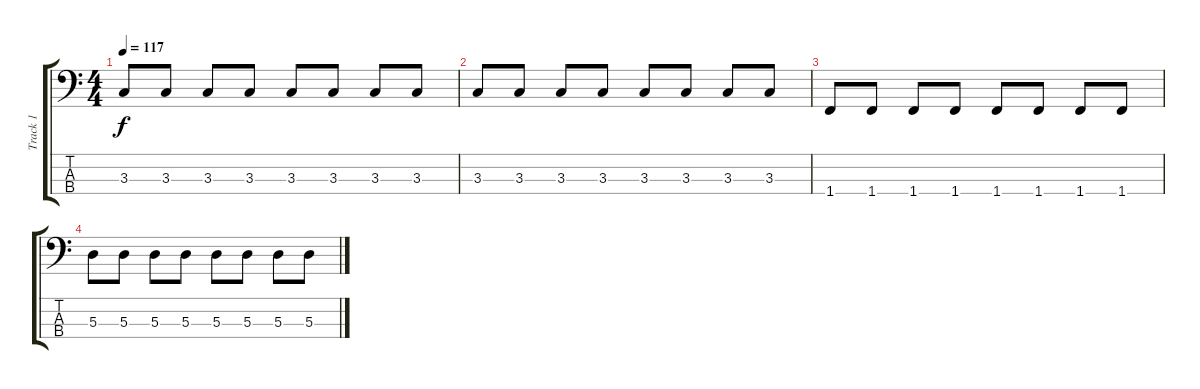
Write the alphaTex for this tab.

\track ("Track 1" "Track 1") {instrument electricbassfinger}
\staff {score tabs}
\tuning (G2 D2 A1 E1) {hide}
\ts (4 4)
\tempo 117
\clef f4
\ks c
3.3.8{dy f} 3.3.8 3.3.8 3.3.8 3.3.8 3.3.8 3.3.8 3.3.8 |
3.3.8 3.3.8 3.3.8 3.3.8 3.3.8 3.3.8 3.3.8 3.3.8 |
1.4.8 1.4.8 1.4.8 1.4.8 1.4.8 1.4.8 1.4.8 1.4.8 |
5.3.8 5.3.8 5.3.8 5.3.8 5.3.8 5.3.8 5.3.8 5.3.8
